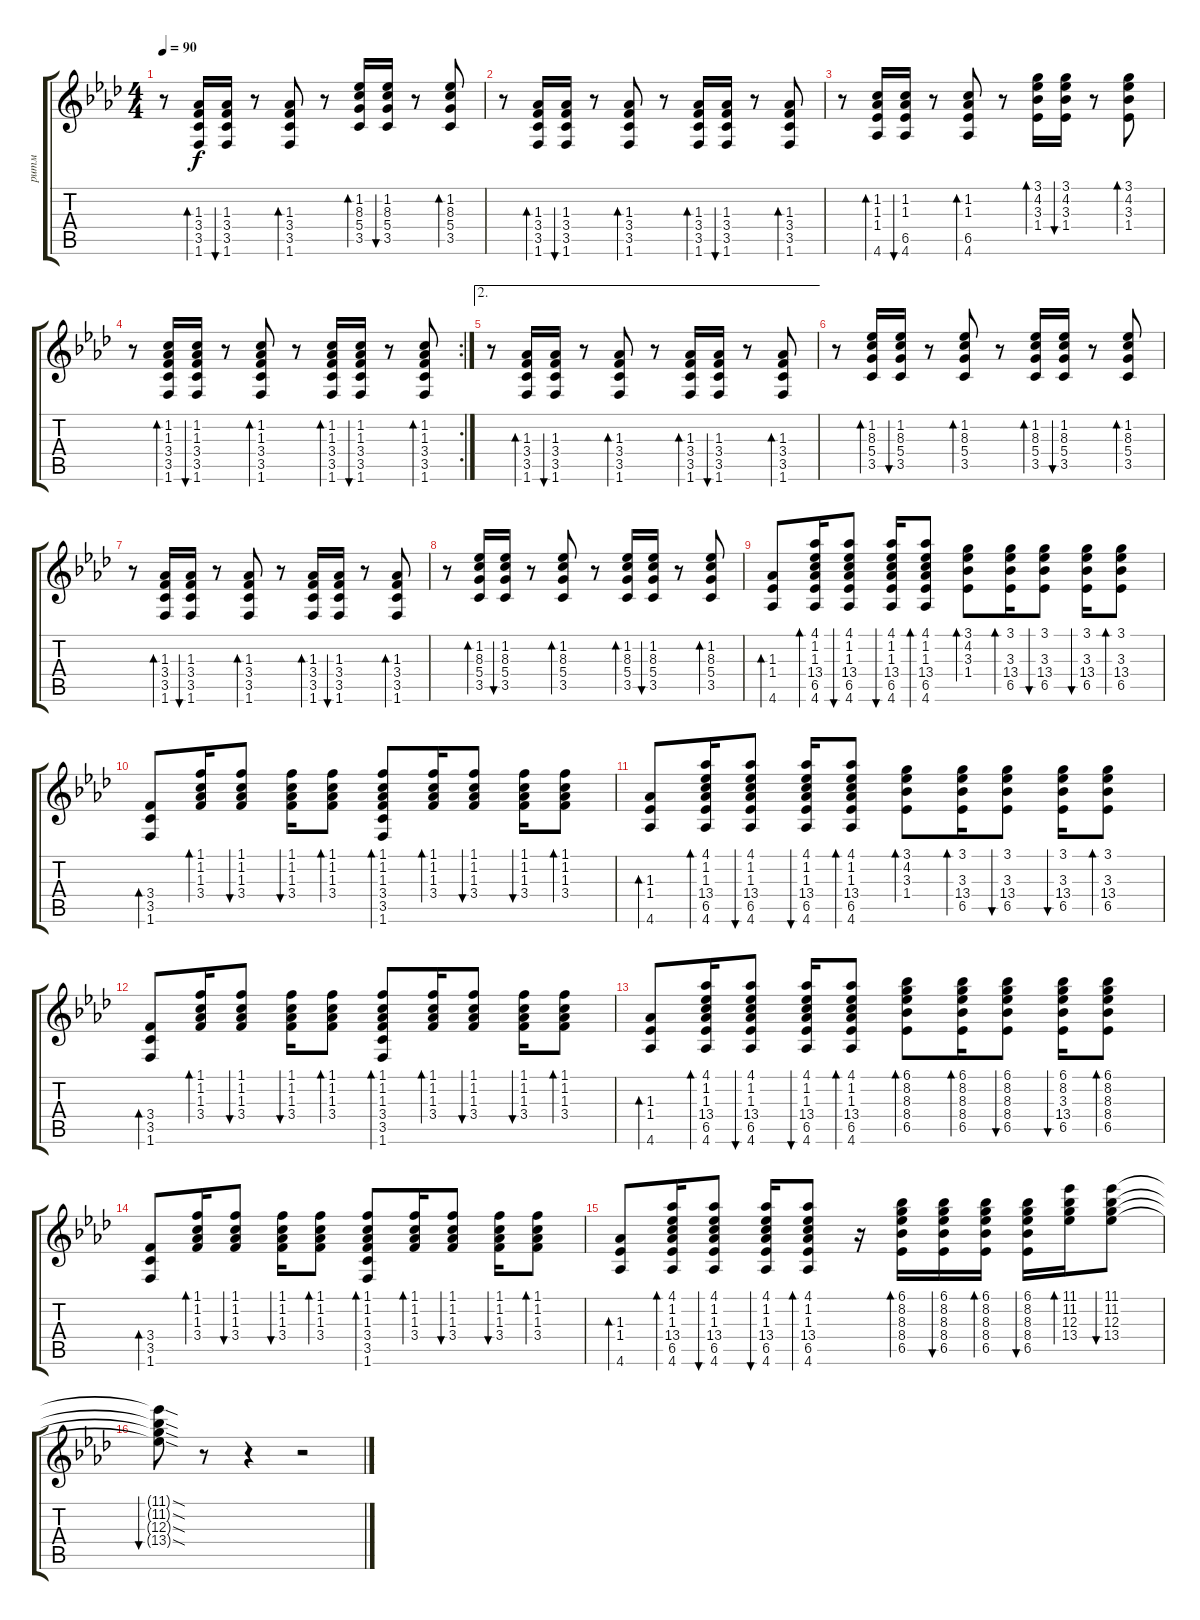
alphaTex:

\track ("ритм" "ритм") {instrument acousticguitarsteel}
\staff {score tabs}
\tuning (E4 B3 G3 D3 A2 E2) {hide}
\ts (4 4)
\tempo 90
\clef g2
\ks fminor
r.8{dy f} (1.3 3.4 3.5 1.6).16{bd 60} (1.3 3.4 3.5 1.6).16{bu 60} r.8 (1.3 3.4 3.5 1.6).8{bd 60} r.8 (1.2 8.3 5.4 3.5).16{bd 60} (1.2 8.3 5.4 3.5).16{bu 60} r.8 (1.2 8.3 5.4 3.5).8{bd 60} |
r.8 (1.3 3.4 3.5 1.6).16{bd 60} (1.3 3.4 3.5 1.6).16{bu 60} r.8 (1.3 3.4 3.5 1.6).8{bd 60} r.8 (1.3 3.4 3.5 1.6).16{bd 60} (1.3 3.4 3.5 1.6).16{bu 60} r.8 (1.3 3.4 3.5 1.6).8{bd 60} |
r.8 (1.2 1.3 1.4 4.6).16{bd 60} (1.2 1.3 6.5 4.6).16{bu 60} r.8 (1.2 1.3 6.5 4.6).8{bd 60} r.8 (3.1 4.2 3.3 1.4).16{bd 60} (3.1 4.2 3.3 1.4).16{bu 60} r.8 (3.1 4.2 3.3 1.4).8{bd 60} |
\rc 2
r.8 (1.2 1.3 3.4 3.5 1.6).16{bd 60} (1.2 1.3 3.4 3.5 1.6).16{bu 60} r.8 (1.2 1.3 3.4 3.5 1.6).8{bd 60} r.8 (1.2 1.3 3.4 3.5 1.6).16{bd 60} (1.2 1.3 3.4 3.5 1.6).16{bu 60} r.8 (1.2 1.3 3.4 3.5 1.6).8{bd 60} |
\ae 2
r.8 (1.3 3.4 3.5 1.6).16{bd 60} (1.3 3.4 3.5 1.6).16{bu 60} r.8 (1.3 3.4 3.5 1.6).8{bd 60} r.8 (1.3 3.4 3.5 1.6).16{bd 60} (1.3 3.4 3.5 1.6).16{bu 60} r.8 (1.3 3.4 3.5 1.6).8{bd 60} |
r.8 (1.2 8.3 5.4 3.5).16{bd 60} (1.2 8.3 5.4 3.5).16{bu 60} r.8 (1.2 8.3 5.4 3.5).8{bd 60} r.8 (1.2 8.3 5.4 3.5).16{bd 60} (1.2 8.3 5.4 3.5).16{bu 60} r.8 (1.2 8.3 5.4 3.5).8{bd 60} |
r.8 (1.3 3.4 3.5 1.6).16{bd 60} (1.3 3.4 3.5 1.6).16{bu 60} r.8 (1.3 3.4 3.5 1.6).8{bd 60} r.8 (1.3 3.4 3.5 1.6).16{bd 60} (1.3 3.4 3.5 1.6).16{bu 60} r.8 (1.3 3.4 3.5 1.6).8{bd 60} |
r.8 (1.2 8.3 5.4 3.5).16{bd 60} (1.2 8.3 5.4 3.5).16{bu 60} r.8 (1.2 8.3 5.4 3.5).8{bd 60} r.8 (1.2 8.3 5.4 3.5).16{bd 60} (1.2 8.3 5.4 3.5).16{bu 60} r.8 (1.2 8.3 5.4 3.5).8{bd 60} |
(1.3 1.4 4.6).8{bd 30} (4.1 1.2 1.3 13.4 6.5 4.6).16{bd 30} (4.1 1.2 1.3 13.4 6.5 4.6).8{bu 30} (4.1 1.2 1.3 13.4 6.5 4.6).16{bu 30} (4.1 1.2 1.3 13.4 6.5 4.6).8{bd 30} (3.1 4.2 3.3 1.4).8{bd 30} (3.1 3.3 13.4 6.5).16{bd 30} (3.1 3.3 13.4 6.5).8{bu 30} (3.1 3.3 13.4 6.5).16{bu 30} (3.1 3.3 13.4 6.5).8{bd 30} |
(3.4 3.5 1.6).8{bd 30} (1.1 1.2 1.3 3.4).16{bd 30} (1.1 1.2 1.3 3.4).8{bu 30} (1.1 1.2 1.3 3.4).16{bu 30} (1.1 1.2 1.3 3.4).8{bd 30} (1.1 1.2 1.3 3.4 3.5 1.6).8{bd 30} (1.1 1.2 1.3 3.4).16{bd 30} (1.1 1.2 1.3 3.4).8{bu 30} (1.1 1.2 1.3 3.4).16{bu 30} (1.1 1.2 1.3 3.4).8{bd 30} |
(1.3 1.4 4.6).8{bd 30} (4.1 1.2 1.3 13.4 6.5 4.6).16{bd 30} (4.1 1.2 1.3 13.4 6.5 4.6).8{bu 30} (4.1 1.2 1.3 13.4 6.5 4.6).16{bu 30} (4.1 1.2 1.3 13.4 6.5 4.6).8{bd 30} (3.1 4.2 3.3 1.4).8{bd 30} (3.1 3.3 13.4 6.5).16{bd 30} (3.1 3.3 13.4 6.5).8{bu 30} (3.1 3.3 13.4 6.5).16{bu 30} (3.1 3.3 13.4 6.5).8{bd 30} |
(3.4 3.5 1.6).8{bd 30} (1.1 1.2 1.3 3.4).16{bd 30} (1.1 1.2 1.3 3.4).8{bu 30} (1.1 1.2 1.3 3.4).16{bu 30} (1.1 1.2 1.3 3.4).8{bd 30} (1.1 1.2 1.3 3.4 3.5 1.6).8{bd 30} (1.1 1.2 1.3 3.4).16{bd 30} (1.1 1.2 1.3 3.4).8{bu 30} (1.1 1.2 1.3 3.4).16{bu 30} (1.1 1.2 1.3 3.4).8{bd 30} |
(1.3 1.4 4.6).8{bd 30} (4.1 1.2 1.3 13.4 6.5 4.6).16{bd 30} (4.1 1.2 1.3 13.4 6.5 4.6).8{bu 30} (4.1 1.2 1.3 13.4 6.5 4.6).16{bu 30} (4.1 1.2 1.3 13.4 6.5 4.6).8{bd 30} (6.1 8.2 8.3 8.4 6.5).8{bd 30} (6.1 8.2 8.3 8.4 6.5).16{bd 30} (6.1 8.2 8.3 8.4 6.5).8{bu 30} (6.1 8.2 3.3 13.4 6.5).16{bu 30} (6.1 8.2 8.3 8.4 6.5).8{bd 30} |
(3.4 3.5 1.6).8{bd 30} (1.1 1.2 1.3 3.4).16{bd 30} (1.1 1.2 1.3 3.4).8{bu 30} (1.1 1.2 1.3 3.4).16{bu 30} (1.1 1.2 1.3 3.4).8{bd 30} (1.1 1.2 1.3 3.4 3.5 1.6).8{bd 30} (1.1 1.2 1.3 3.4).16{bd 30} (1.1 1.2 1.3 3.4).8{bu 30} (1.1 1.2 1.3 3.4).16{bu 30} (1.1 1.2 1.3 3.4).8{bd 30} |
(1.3 1.4 4.6).8{bd 30} (4.1 1.2 1.3 13.4 6.5 4.6).16{bd 30} (4.1 1.2 1.3 13.4 6.5 4.6).8{bu 30} (4.1 1.2 1.3 13.4 6.5 4.6).16{bu 30} (4.1 1.2 1.3 13.4 6.5 4.6).8{bd 30} r.16 (6.1 8.2 8.3 8.4 6.5).16{bd 30} (6.1 8.2 8.3 8.4 6.5).16{bu 30} (6.1 8.2 8.3 8.4 6.5).16{bd 30} (6.1 8.2 8.3 8.4 6.5).16{bu 30} (11.1 11.2 12.3 13.4).16{bd 30} (11.1 11.2 12.3 13.4).8{bu 30} |
(11.1{sod t} 11.2{sod t} 12.3{sod t} 13.4{sod t}).8{bu 30} r.8 r.4 r.2
